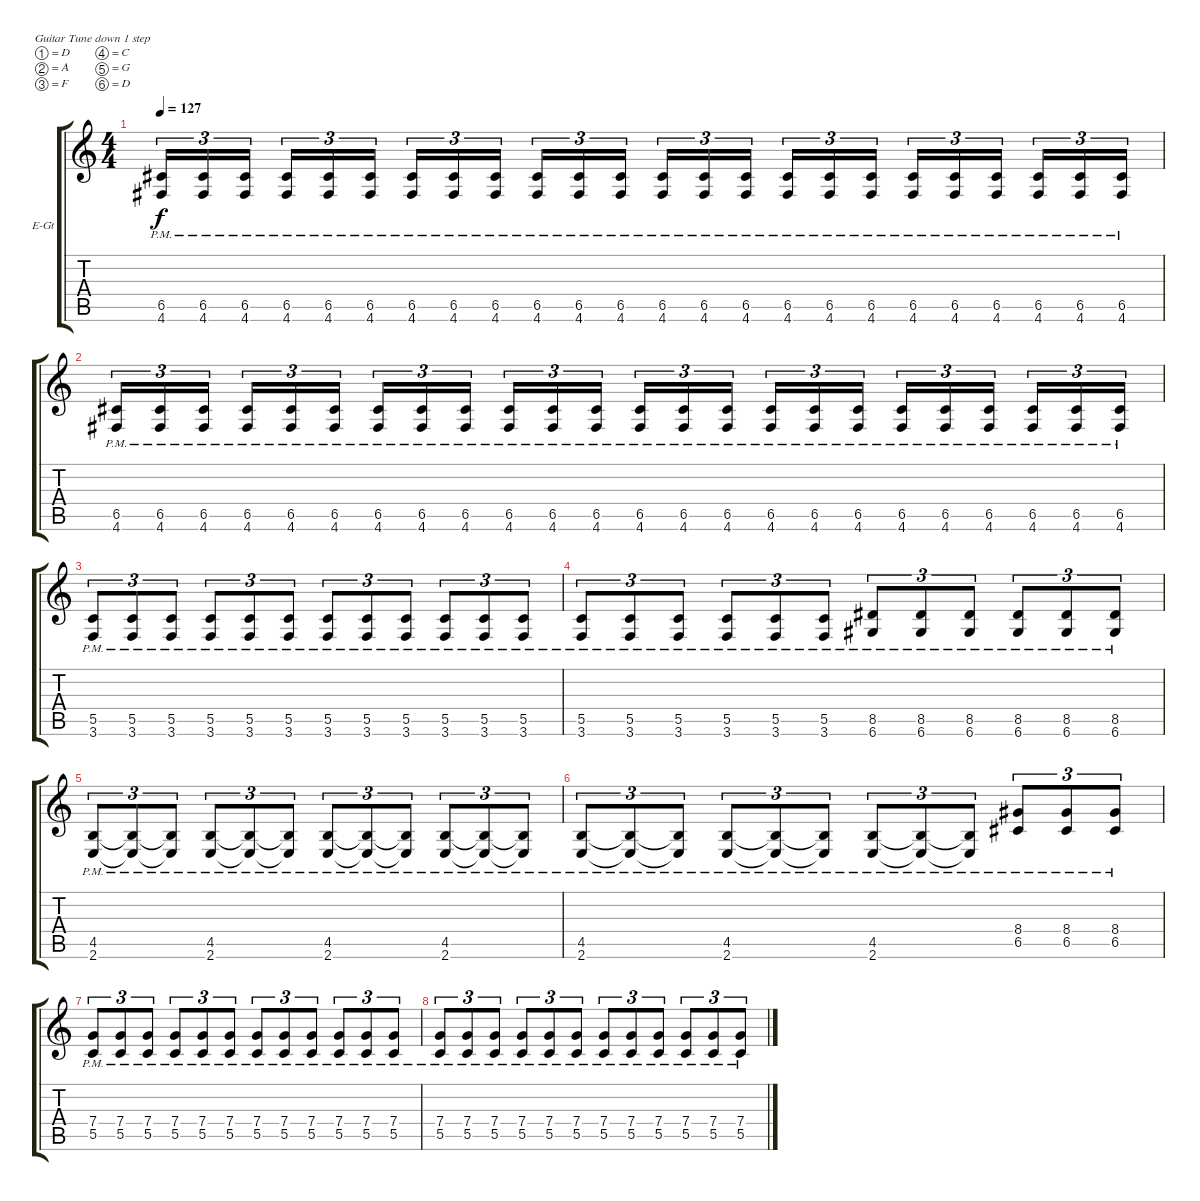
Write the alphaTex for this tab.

\bracketExtendMode groupsimilarinstruments
\firstSystemTrackNameOrientation horizontal
\otherSystemsTrackNameOrientation horizontal
\track ("Rhytm guitar" "E-Gt") {instrument distortionguitar}
\staff {score tabs}
\tuning (D4 A3 F3 C3 G2 D2)
\ts (4 4)
\tempo 127
\clef g2
\ks c
(6.5{pm} 4.6{pm}).16{tu (3 2) dy f} (6.5{pm} 4.6{pm}).16{tu (3 2)} (6.5{pm} 4.6{pm}).16{tu (3 2)} (6.5{pm} 4.6{pm}).16{tu (3 2)} (6.5{pm} 4.6{pm}).16{tu (3 2)} (6.5{pm} 4.6{pm}).16{tu (3 2)} (6.5{pm} 4.6{pm}).16{tu (3 2)} (6.5{pm} 4.6{pm}).16{tu (3 2)} (6.5{pm} 4.6{pm}).16{tu (3 2)} (6.5{pm} 4.6{pm}).16{tu (3 2)} (6.5{pm} 4.6{pm}).16{tu (3 2)} (6.5{pm} 4.6{pm}).16{tu (3 2)} (6.5{pm} 4.6{pm}).16{tu (3 2)} (6.5{pm} 4.6{pm}).16{tu (3 2)} (6.5{pm} 4.6{pm}).16{tu (3 2)} (6.5{pm} 4.6{pm}).16{tu (3 2)} (6.5{pm} 4.6{pm}).16{tu (3 2)} (6.5{pm} 4.6{pm}).16{tu (3 2)} (6.5{pm} 4.6{pm}).16{tu (3 2)} (6.5{pm} 4.6{pm}).16{tu (3 2)} (6.5{pm} 4.6{pm}).16{tu (3 2)} (6.5{pm} 4.6{pm}).16{tu (3 2)} (6.5{pm} 4.6{pm}).16{tu (3 2)} (6.5{pm} 4.6{pm}).16{tu (3 2)} |
(6.5{pm} 4.6{pm}).16{tu (3 2)} (6.5{pm} 4.6{pm}).16{tu (3 2)} (6.5{pm} 4.6{pm}).16{tu (3 2)} (6.5{pm} 4.6{pm}).16{tu (3 2)} (6.5{pm} 4.6{pm}).16{tu (3 2)} (6.5{pm} 4.6{pm}).16{tu (3 2)} (6.5{pm} 4.6{pm}).16{tu (3 2)} (6.5{pm} 4.6{pm}).16{tu (3 2)} (6.5{pm} 4.6{pm}).16{tu (3 2)} (6.5{pm} 4.6{pm}).16{tu (3 2)} (6.5{pm} 4.6{pm}).16{tu (3 2)} (6.5{pm} 4.6{pm}).16{tu (3 2)} (6.5{pm} 4.6{pm}).16{tu (3 2)} (6.5{pm} 4.6{pm}).16{tu (3 2)} (6.5{pm} 4.6{pm}).16{tu (3 2)} (6.5{pm} 4.6{pm}).16{tu (3 2)} (6.5{pm} 4.6{pm}).16{tu (3 2)} (6.5{pm} 4.6{pm}).16{tu (3 2)} (6.5{pm} 4.6{pm}).16{tu (3 2)} (6.5{pm} 4.6{pm}).16{tu (3 2)} (6.5{pm} 4.6{pm}).16{tu (3 2)} (6.5{pm} 4.6{pm}).16{tu (3 2)} (6.5{pm} 4.6{pm}).16{tu (3 2)} (6.5{pm} 4.6{pm}).16{tu (3 2)} |
(5.5{pm} 3.6{pm}).8{tu (3 2)} (5.5{pm} 3.6{pm}).8{tu (3 2)} (5.5{pm} 3.6{pm}).8{tu (3 2)} (5.5{pm} 3.6{pm}).8{tu (3 2)} (5.5{pm} 3.6{pm}).8{tu (3 2)} (5.5{pm} 3.6{pm}).8{tu (3 2)} (5.5{pm} 3.6{pm}).8{tu (3 2)} (5.5{pm} 3.6{pm}).8{tu (3 2)} (5.5{pm} 3.6{pm}).8{tu (3 2)} (5.5{pm} 3.6{pm}).8{tu (3 2)} (5.5{pm} 3.6{pm}).8{tu (3 2)} (5.5{pm} 3.6{pm}).8{tu (3 2)} |
(5.5{pm} 3.6{pm}).8{tu (3 2)} (5.5{pm} 3.6{pm}).8{tu (3 2)} (5.5{pm} 3.6{pm}).8{tu (3 2)} (5.5{pm} 3.6{pm}).8{tu (3 2)} (5.5{pm} 3.6{pm}).8{tu (3 2)} (5.5{pm} 3.6{pm}).8{tu (3 2)} (8.5{pm} 6.6{pm}).8{tu (3 2)} (8.5{pm} 6.6{pm}).8{tu (3 2)} (8.5{pm} 6.6{pm}).8{tu (3 2)} (8.5{pm} 6.6{pm}).8{tu (3 2)} (8.5{pm} 6.6{pm}).8{tu (3 2)} (8.5{pm} 6.6{pm}).8{tu (3 2)} |
(4.5{pm} 2.6{pm}).8{tu (3 2)} (4.5{pm t} 2.6{pm t}).8{tu (3 2)} (4.5{pm t} 2.6{pm t}).8{tu (3 2)} (4.5{pm} 2.6{pm}).8{tu (3 2)} (4.5{pm t} 2.6{pm t}).8{tu (3 2)} (4.5{pm t} 2.6{pm t}).8{tu (3 2)} (4.5{pm} 2.6{pm}).8{tu (3 2)} (4.5{pm t} 2.6{pm t}).8{tu (3 2)} (4.5{pm t} 2.6{pm t}).8{tu (3 2)} (4.5{pm} 2.6{pm}).8{tu (3 2)} (4.5{pm t} 2.6{pm t}).8{tu (3 2)} (4.5{pm t} 2.6{pm t}).8{tu (3 2)} |
(4.5{pm} 2.6{pm}).8{tu (3 2)} (4.5{pm t} 2.6{pm t}).8{tu (3 2)} (4.5{pm t} 2.6{pm t}).8{tu (3 2)} (4.5{pm} 2.6{pm}).8{tu (3 2)} (4.5{pm t} 2.6{pm t}).8{tu (3 2)} (4.5{pm t} 2.6{pm t}).8{tu (3 2)} (4.5{pm} 2.6{pm}).8{tu (3 2)} (4.5{pm t} 2.6{pm t}).8{tu (3 2)} (4.5{pm t} 2.6{pm t}).8{tu (3 2)} (8.4{pm} 6.5{pm}).8{tu (3 2)} (8.4{pm} 6.5{pm}).8{tu (3 2)} (8.4{pm} 6.5{pm}).8{tu (3 2)} |
(7.4{pm} 5.5{pm}).8{tu (3 2)} (7.4{pm} 5.5{pm}).8{tu (3 2)} (7.4{pm} 5.5{pm}).8{tu (3 2)} (7.4{pm} 5.5{pm}).8{tu (3 2)} (7.4{pm} 5.5{pm}).8{tu (3 2)} (7.4{pm} 5.5{pm}).8{tu (3 2)} (7.4{pm} 5.5{pm}).8{tu (3 2)} (7.4{pm} 5.5{pm}).8{tu (3 2)} (7.4{pm} 5.5{pm}).8{tu (3 2)} (7.4{pm} 5.5{pm}).8{tu (3 2)} (7.4{pm} 5.5{pm}).8{tu (3 2)} (7.4{pm} 5.5{pm}).8{tu (3 2)} |
(7.4{pm} 5.5{pm}).8{tu (3 2)} (7.4{pm} 5.5{pm}).8{tu (3 2)} (7.4{pm} 5.5{pm}).8{tu (3 2)} (7.4{pm} 5.5{pm}).8{tu (3 2)} (7.4{pm} 5.5{pm}).8{tu (3 2)} (7.4{pm} 5.5{pm}).8{tu (3 2)} (7.4{pm} 5.5{pm}).8{tu (3 2)} (7.4{pm} 5.5{pm}).8{tu (3 2)} (7.4{pm} 5.5{pm}).8{tu (3 2)} (7.4{pm} 5.5{pm}).8{tu (3 2)} (7.4{pm} 5.5{pm}).8{tu (3 2)} (7.4{pm} 5.5{pm}).8{tu (3 2)}
